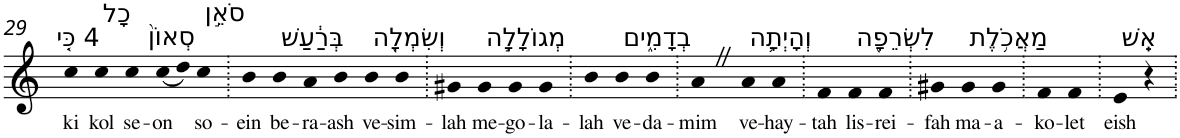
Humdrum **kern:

**kern	**text
*part1	*part1
*staff1	*staff1
*I"Piano	*
*I'Pno	*
!!LO:PB:g=z
*clefG2	*
*k[]	*
=29	=29
!LO:TX:a:t=4 כִּ֤י	!
!	!LO:LY:b
4cc	ki
!LO:TX:a:t=כָל	!
!	!LO:LY:b
4cc	kol
!LO:TX:a:t=סְאוֹן֙	!
!	!LO:LY:b
4cc	se-
!	!LO:LY:b
(<8cc	-on
8dd)	.
!LO:TX:a:t=סֹאֵ֣ן	!
!	!LO:LY:b
4cc	so-
=30.	=30.
!	!LO:LY:b
4b	-ein
!LO:TX:a:t=בְּרַ֔עַשׁ	!
!	!LO:LY:b
4b	be-
!	!LO:LY:b
4a	-ra-
!	!LO:LY:b
4b	-ash
!LO:TX:a:t=וְשִׂמְלָ֖ה	!
!	!LO:LY:b
4b	ve-
!	!LO:LY:b
4b	-sim-
=31.	=31.
!	!LO:LY:b
4g#X	-lah
!LO:TX:a:t=מְגוֹלָלָ֣ה	!
!	!LO:LY:b
4g#	me-
!	!LO:LY:b
4g#	-go-
!	!LO:LY:b
4g#	-la-
=32.	=32.
!	!LO:LY:b
4b	-lah
!LO:TX:a:t=בְדָמִ֑ים	!
!	!LO:LY:b
4b	ve-
!	!LO:LY:b
4b	-da-
=33.	=33.
!	!LO:LY:b
4aZ	-mim
!LO:TX:a:t=וְהָיְתָ֥ה	!
!	!LO:LY:b
4a	ve-
!	!LO:LY:b
4a	-hay-
=34.	=34.
!	!LO:LY:b
4f	-tah
!LO:TX:a:t=לִשְׂרֵפָ֖ה	!
!	!LO:LY:b
4f	lis-
!	!LO:LY:b
4f	-rei-
=35.	=35.
!	!LO:LY:b
4g#X	-fah
!LO:TX:a:t=מַאֲכֹ֥לֶת	!
!	!LO:LY:b
4g#	ma-
!	!LO:LY:b
4g#	-a-
=36.	=36.
!	!LO:LY:b
4f	-ko-
!	!LO:LY:b
4f	-let
=37.	=37.
!LO:TX:a:t=אֵֽשׁ	!
!	!LO:LY:b
4e	eish
4r	.
=.	=.
*-	*-
